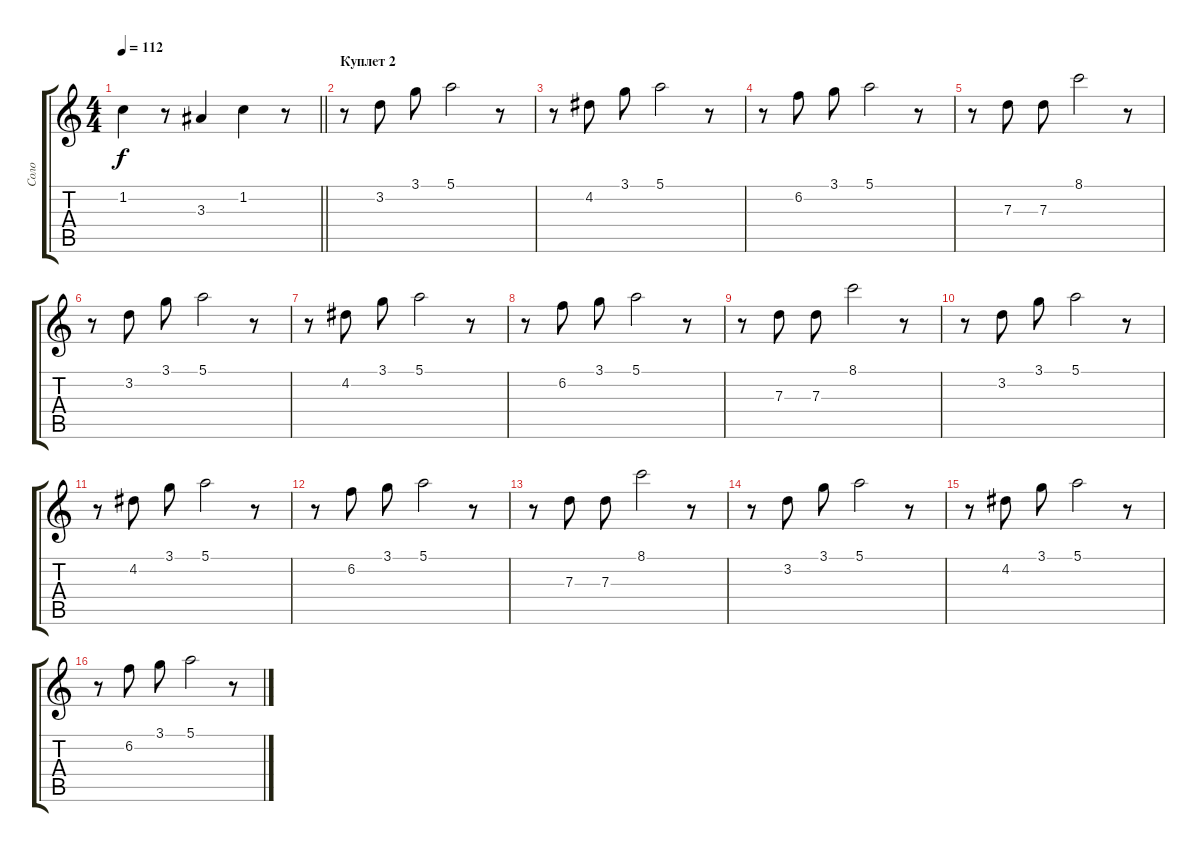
\track ("Соло" "Соло") {instrument electricguitarjazz}
\staff {score tabs}
\tuning (E4 B3 G3 D3 A2 E2) {hide}
\ts (4 4)
\tempo 112
\clef g2
\barLineRight lightlight
\ks c
1.2.4{dy f} r.8 3.3.4 1.2.4 r.8 |
\section ("" "Куплет 2")
r.8 3.2.8 3.1.8 5.1.2 r.8 |
r.8 4.2.8 3.1.8 5.1.2 r.8 |
r.8 6.2.8 3.1.8 5.1.2 r.8 |
r.8 7.3.8 7.3.8 8.1.2 r.8 |
r.8 3.2.8 3.1.8 5.1.2 r.8 |
r.8 4.2.8 3.1.8 5.1.2 r.8 |
r.8 6.2.8 3.1.8 5.1.2 r.8 |
r.8 7.3.8 7.3.8 8.1.2 r.8 |
r.8 3.2.8 3.1.8 5.1.2 r.8 |
r.8 4.2.8 3.1.8 5.1.2 r.8 |
r.8 6.2.8 3.1.8 5.1.2 r.8 |
r.8 7.3.8 7.3.8 8.1.2 r.8 |
r.8 3.2.8 3.1.8 5.1.2 r.8 |
r.8 4.2.8 3.1.8 5.1.2 r.8 |
r.8 6.2.8 3.1.8 5.1.2 r.8
